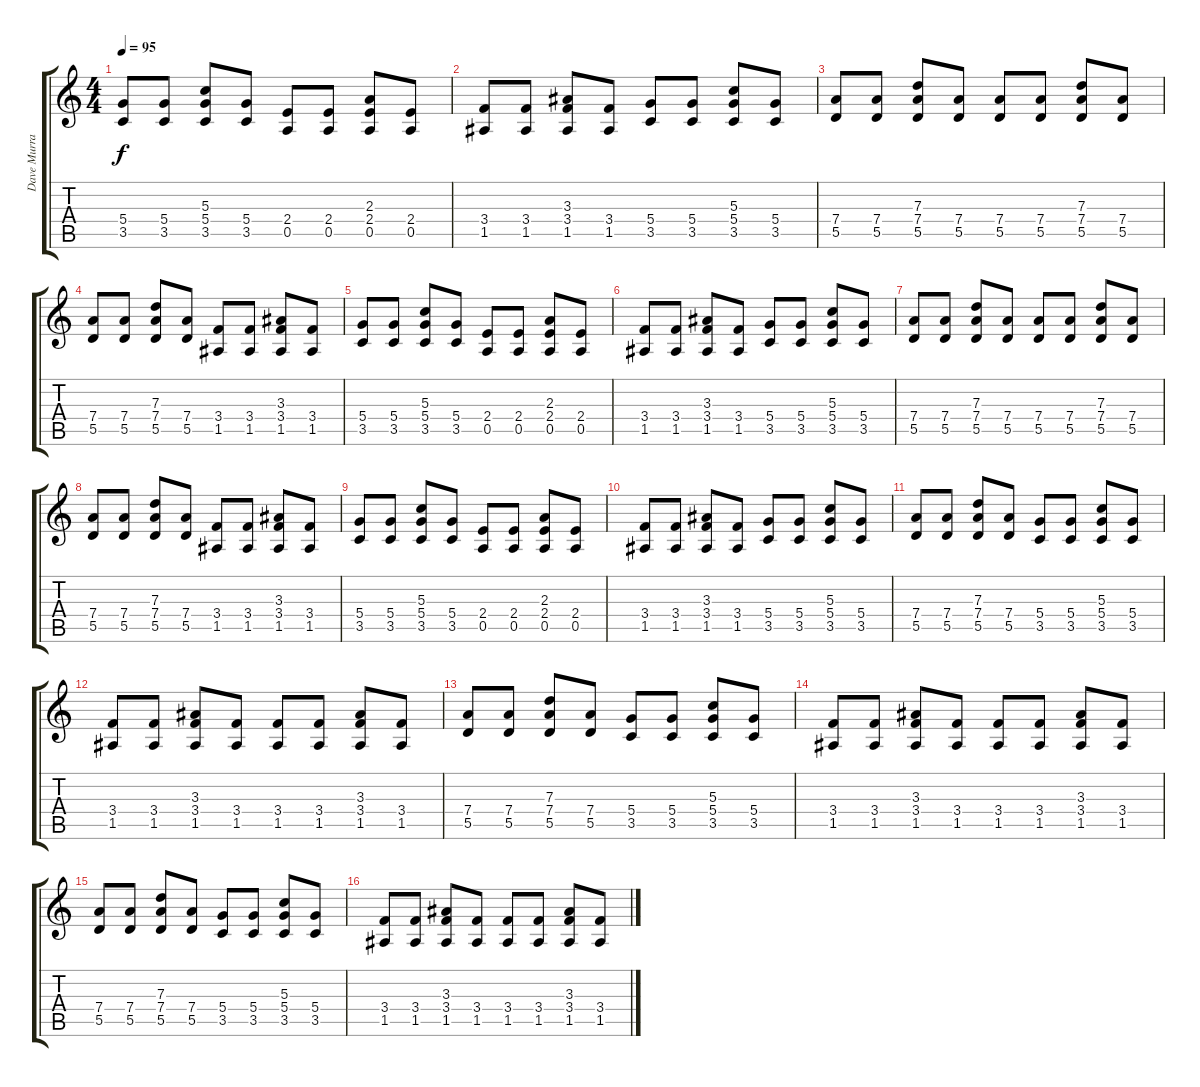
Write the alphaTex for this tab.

\track ("Dave Murray" "Dave Murra") {instrument distortionguitar}
\staff {score tabs}
\tuning (E4 B3 G3 D3 A2 E2) {hide}
\ts (4 4)
\tempo 95
\clef g2
\ks c
(5.4 3.5).8{dy f} (5.4 3.5).8 (5.3 5.4 3.5).8 (5.4 3.5).8 (2.4 0.5).8 (2.4 0.5).8 (2.3 2.4 0.5).8 (2.4 0.5).8 |
(3.4 1.5).8 (3.4 1.5).8 (3.3 3.4 1.5).8 (3.4 1.5).8 (5.4 3.5).8 (5.4 3.5).8 (5.3 5.4 3.5).8 (5.4 3.5).8 |
(7.4 5.5).8 (7.4 5.5).8 (7.3 7.4 5.5).8 (7.4 5.5).8 (7.4 5.5).8 (7.4 5.5).8 (7.3 7.4 5.5).8 (7.4 5.5).8 |
(7.4 5.5).8 (7.4 5.5).8 (7.3 7.4 5.5).8 (7.4 5.5).8 (3.4 1.5).8 (3.4 1.5).8 (3.3 3.4 1.5).8 (3.4 1.5).8 |
(5.4 3.5).8 (5.4 3.5).8 (5.3 5.4 3.5).8 (5.4 3.5).8 (2.4 0.5).8 (2.4 0.5).8 (2.3 2.4 0.5).8 (2.4 0.5).8 |
(3.4 1.5).8 (3.4 1.5).8 (3.3 3.4 1.5).8 (3.4 1.5).8 (5.4 3.5).8 (5.4 3.5).8 (5.3 5.4 3.5).8 (5.4 3.5).8 |
(7.4 5.5).8 (7.4 5.5).8 (7.3 7.4 5.5).8 (7.4 5.5).8 (7.4 5.5).8 (7.4 5.5).8 (7.3 7.4 5.5).8 (7.4 5.5).8 |
(7.4 5.5).8 (7.4 5.5).8 (7.3 7.4 5.5).8 (7.4 5.5).8 (3.4 1.5).8 (3.4 1.5).8 (3.3 3.4 1.5).8 (3.4 1.5).8 |
(5.4 3.5).8 (5.4 3.5).8 (5.3 5.4 3.5).8 (5.4 3.5).8 (2.4 0.5).8 (2.4 0.5).8 (2.3 2.4 0.5).8 (2.4 0.5).8 |
(3.4 1.5).8 (3.4 1.5).8 (3.3 3.4 1.5).8 (3.4 1.5).8 (5.4 3.5).8 (5.4 3.5).8 (5.3 5.4 3.5).8 (5.4 3.5).8 |
(7.4 5.5).8 (7.4 5.5).8 (7.3 7.4 5.5).8 (7.4 5.5).8 (5.4 3.5).8 (5.4 3.5).8 (5.3 5.4 3.5).8 (5.4 3.5).8 |
(3.4 1.5).8 (3.4 1.5).8 (3.3 3.4 1.5).8 (3.4 1.5).8 (3.4 1.5).8 (3.4 1.5).8 (3.3 3.4 1.5).8 (3.4 1.5).8 |
(7.4 5.5).8 (7.4 5.5).8 (7.3 7.4 5.5).8 (7.4 5.5).8 (5.4 3.5).8 (5.4 3.5).8 (5.3 5.4 3.5).8 (5.4 3.5).8 |
(3.4 1.5).8 (3.4 1.5).8 (3.3 3.4 1.5).8 (3.4 1.5).8 (3.4 1.5).8 (3.4 1.5).8 (3.3 3.4 1.5).8 (3.4 1.5).8 |
(7.4 5.5).8 (7.4 5.5).8 (7.3 7.4 5.5).8 (7.4 5.5).8 (5.4 3.5).8 (5.4 3.5).8 (5.3 5.4 3.5).8 (5.4 3.5).8 |
(3.4 1.5).8 (3.4 1.5).8 (3.3 3.4 1.5).8 (3.4 1.5).8 (3.4 1.5).8 (3.4 1.5).8 (3.3 3.4 1.5).8 (3.4 1.5).8
